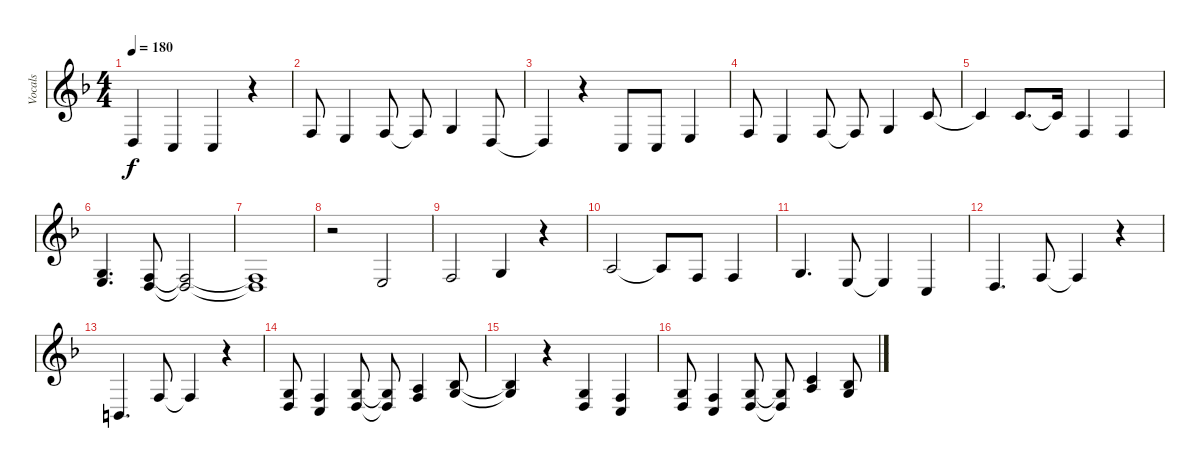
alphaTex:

\track ("Vocals" "Vocals") {instrument flute}
\staff {score}
\tuning (E4 B3 G3 D3 A2 E2) {hide}
\ts (4 4)
\tempo 180
\clef g2
\ks f
0.4.4{dy f} 3.5.4 3.5.4 r.4 |
3.4.8 2.4.4 3.4.8 3.4{t}.8 0.3.4 0.4.8 |
0.4{t}.4 r.4 3.5.8 3.5.8 2.4.4 |
3.4.8 2.4.4 3.4.8 3.4{t}.8 0.3.4 1.2.8 |
1.2{t}.4 1.2.8{d} 1.2{t}.16 3.4.4 3.4.4 |
(0.3 2.4).4{d} (3.4 5.5).8 (3.4{t} 5.5{t}).2 |
(3.4{t} 5.5{t}).1 |
r.2 2.4.2 |
3.4.2 0.3.4 r.4 |
2.3.2 2.3{t}.8 3.4.8 3.4.4 |
0.3.4{d} 2.4.8 2.4{t}.4 3.5.4 |
0.4.4{d} 3.4.8 3.4{t}.4 r.4 |
2.5.4{d} 3.4.8 3.4{t}.4 r.4 |
(0.3 0.4).8 (3.4 3.5).4 (0.3 0.4).8 (0.3{t} 0.4{t}).8 (2.3 3.4).4 (0.3 8.4).8 |
(0.3{t} 8.4{t}).4 r.4 (0.3 0.4).4 (3.4 3.5).4 |
(0.3 0.4).8 (3.4 3.5).4 (0.3 0.4).8 (0.3{t} 0.4{t}).8 (1.2 2.3).4 (3.3 5.4).8
